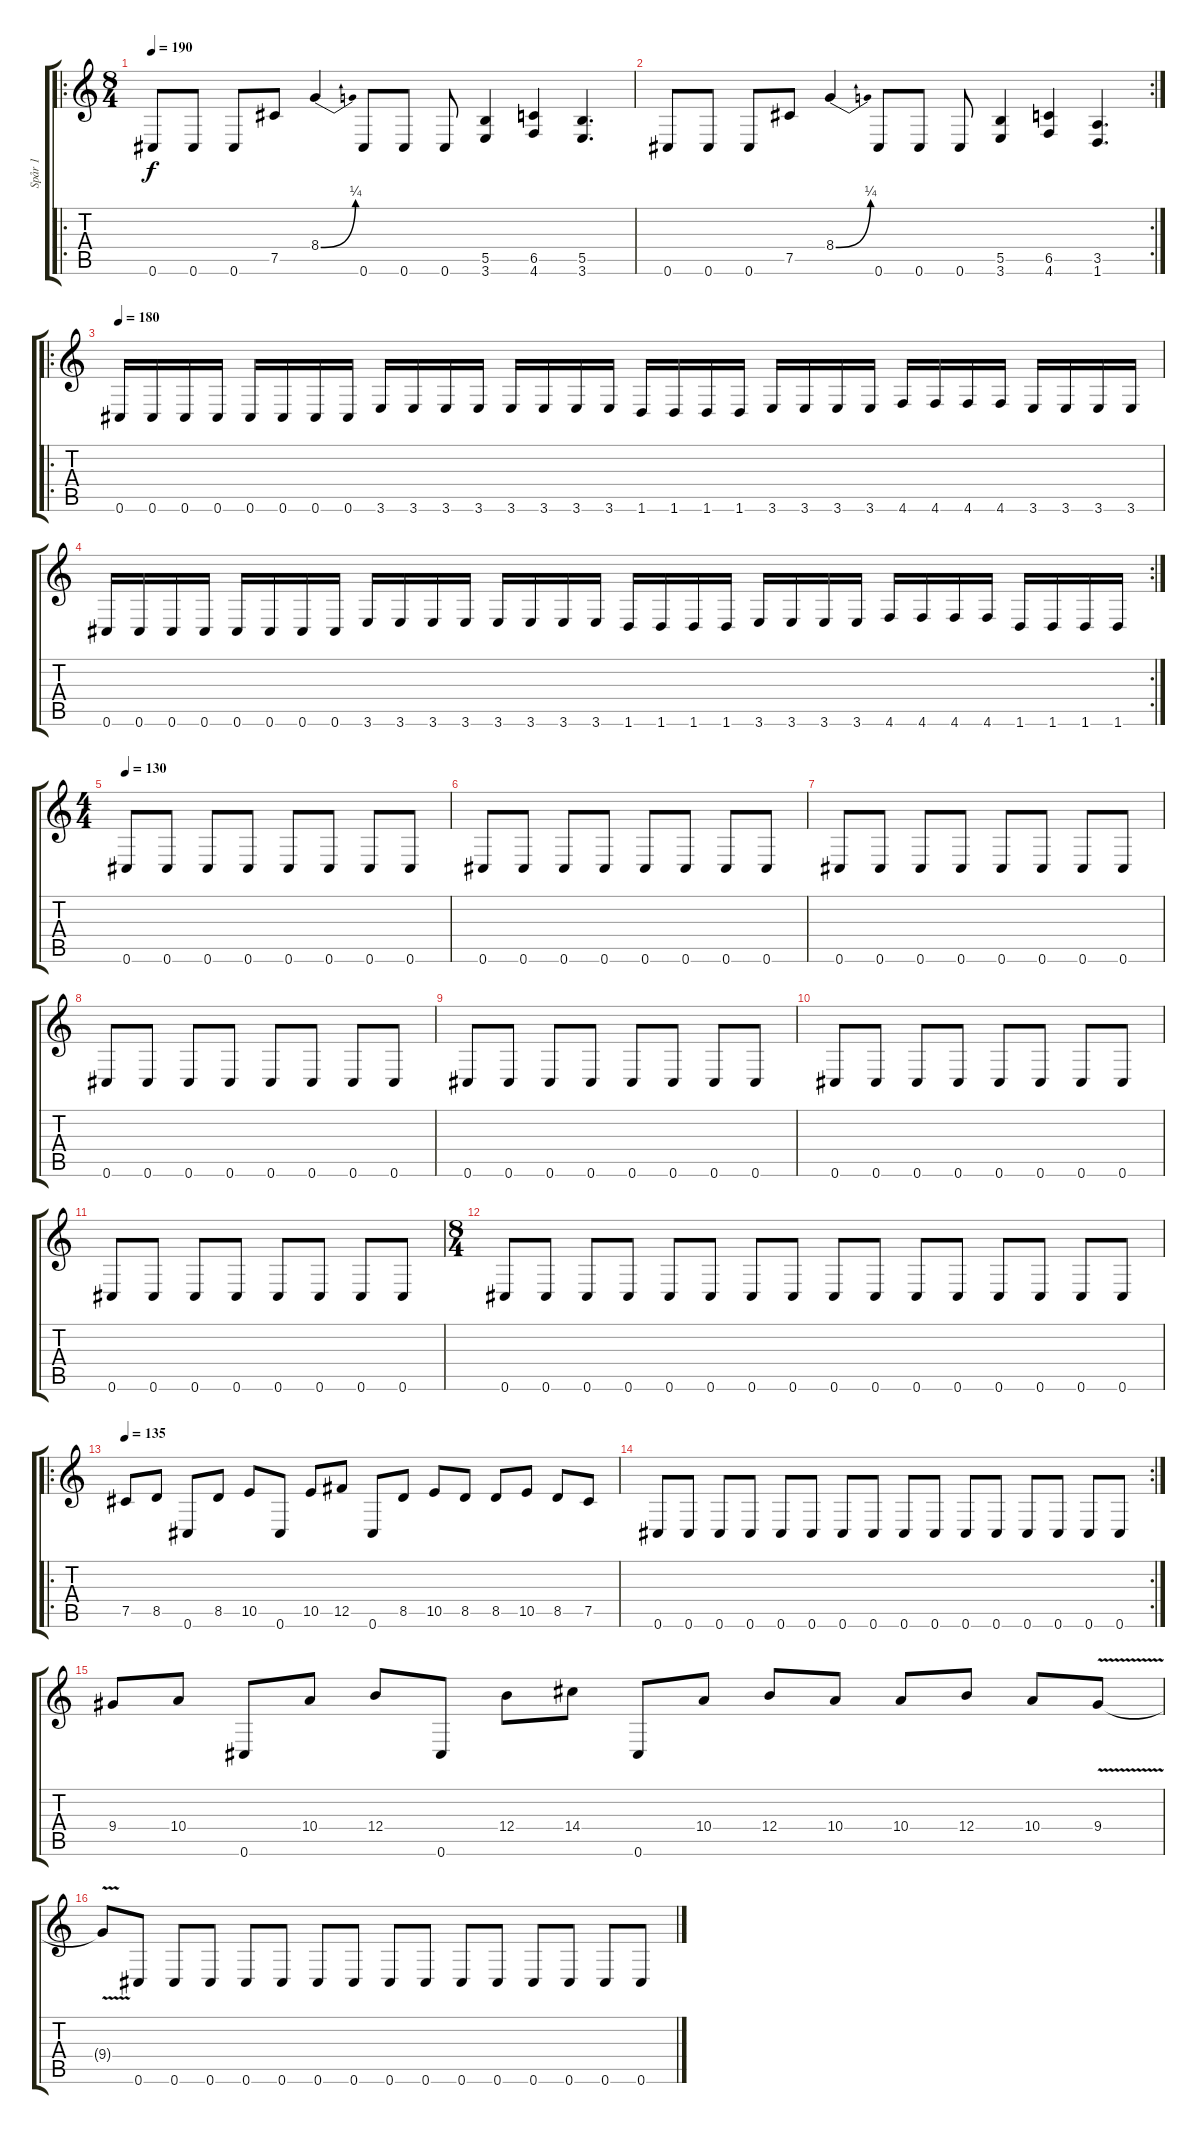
\track ("Spår 1" "Spår 1") {instrument distortionguitar}
\staff {score tabs}
\tuning (Db4 Ab3 E3 B2 Gb2 Db2) {hide}
\ro
\ts (8 4)
\tempo 190
\clef g2
\ks c
0.6.8{dy f} 0.6.8 0.6.8 7.5.8 8.4{be (bend 0 0 60 1)}.4 0.6.8 0.6.8 0.6.8 (5.5 3.6).4 (6.5 4.6).4 (5.5 3.6).4{d} |
\rc 2
0.6.8 0.6.8 0.6.8 7.5.8 8.4{be (bend 0 0 60 1)}.4 0.6.8 0.6.8 0.6.8 (5.5 3.6).4 (6.5 4.6).4 (3.5 1.6).4{d} |
\ro
\tempo 180
0.6.16 0.6.16 0.6.16 0.6.16 0.6.16 0.6.16 0.6.16 0.6.16 3.6.16 3.6.16 3.6.16 3.6.16 3.6.16 3.6.16 3.6.16 3.6.16 1.6.16 1.6.16 1.6.16 1.6.16 3.6.16 3.6.16 3.6.16 3.6.16 4.6.16 4.6.16 4.6.16 4.6.16 3.6.16 3.6.16 3.6.16 3.6.16 |
\rc 2
0.6.16 0.6.16 0.6.16 0.6.16 0.6.16 0.6.16 0.6.16 0.6.16 3.6.16 3.6.16 3.6.16 3.6.16 3.6.16 3.6.16 3.6.16 3.6.16 1.6.16 1.6.16 1.6.16 1.6.16 3.6.16 3.6.16 3.6.16 3.6.16 4.6.16 4.6.16 4.6.16 4.6.16 1.6.16 1.6.16 1.6.16 1.6.16 |
\ts (4 4)
\tempo 130
0.6.8 0.6.8 0.6.8 0.6.8 0.6.8 0.6.8 0.6.8 0.6.8 |
0.6.8 0.6.8 0.6.8 0.6.8 0.6.8 0.6.8 0.6.8 0.6.8 |
0.6.8 0.6.8 0.6.8 0.6.8 0.6.8 0.6.8 0.6.8 0.6.8 |
0.6.8 0.6.8 0.6.8 0.6.8 0.6.8 0.6.8 0.6.8 0.6.8 |
0.6.8 0.6.8 0.6.8 0.6.8 0.6.8 0.6.8 0.6.8 0.6.8 |
0.6.8 0.6.8 0.6.8 0.6.8 0.6.8 0.6.8 0.6.8 0.6.8 |
0.6.8 0.6.8 0.6.8 0.6.8 0.6.8 0.6.8 0.6.8 0.6.8 |
\ts (8 4)
0.6.8 0.6.8 0.6.8 0.6.8 0.6.8 0.6.8 0.6.8 0.6.8 0.6.8 0.6.8 0.6.8 0.6.8 0.6.8 0.6.8 0.6.8 0.6.8 |
\ro
\tempo 135
7.5.8 8.5.8 0.6.8 8.5.8 10.5.8 0.6.8 10.5.8 12.5.8 0.6.8 8.5.8 10.5.8 8.5.8 8.5.8 10.5.8 8.5.8 7.5.8 |
\rc 2
0.6.8 0.6.8 0.6.8 0.6.8 0.6.8 0.6.8 0.6.8 0.6.8 0.6.8 0.6.8 0.6.8 0.6.8 0.6.8 0.6.8 0.6.8 0.6.8 |
9.4.8 10.4.8 0.6.8 10.4.8 12.4.8 0.6.8 12.4.8 14.4.8 0.6.8 10.4.8 12.4.8 10.4.8 10.4.8 12.4.8 10.4.8 9.4{v}.8 |
9.4{t}.8 0.6.8 0.6.8 0.6.8 0.6.8 0.6.8 0.6.8 0.6.8 0.6.8 0.6.8 0.6.8 0.6.8 0.6.8 0.6.8 0.6.8 0.6.8
